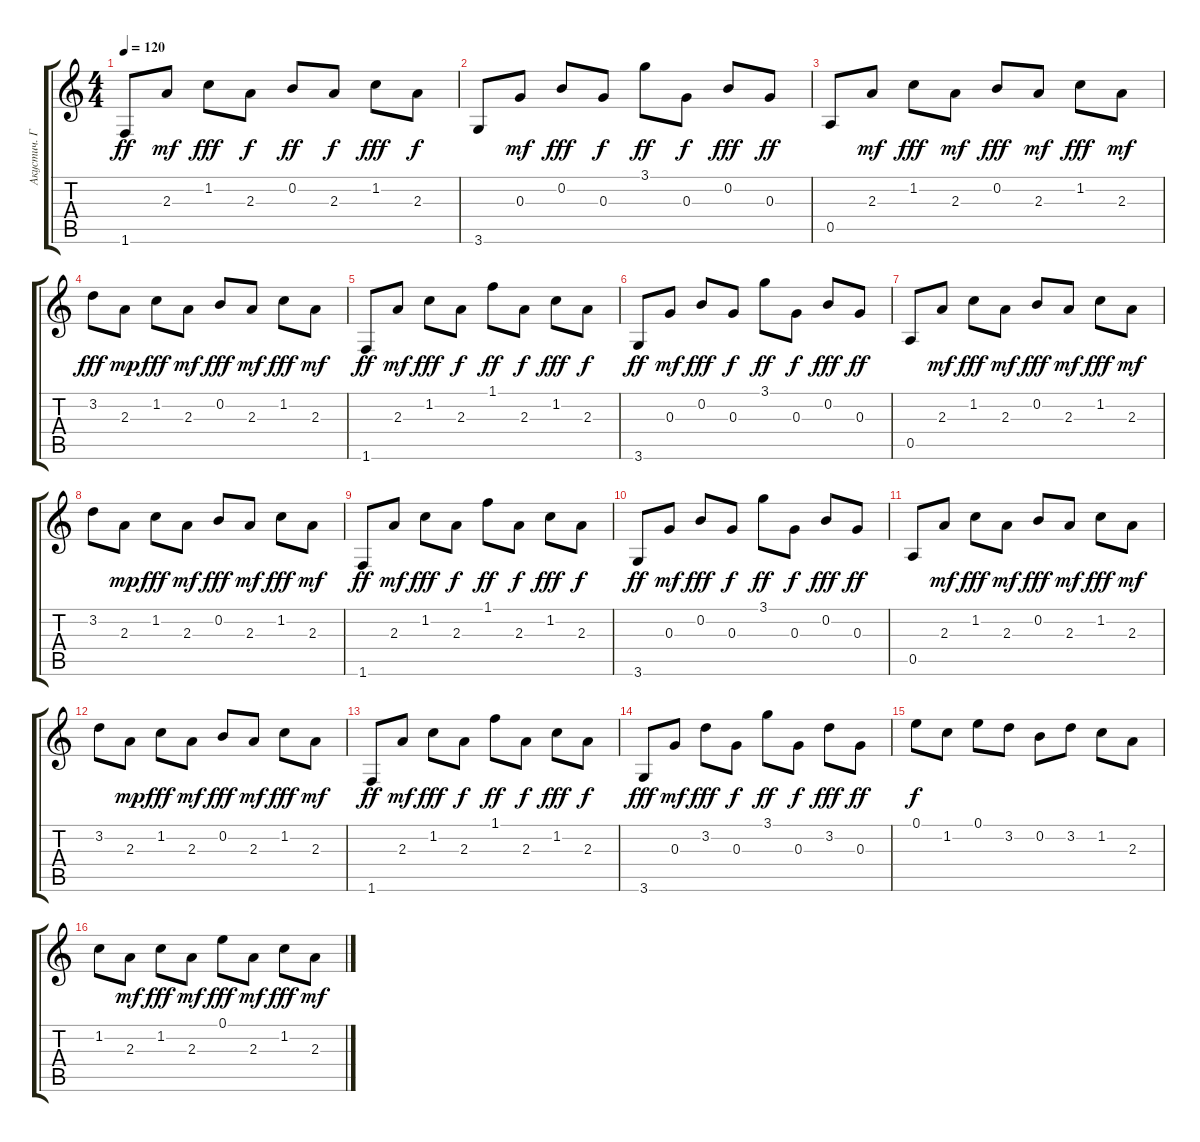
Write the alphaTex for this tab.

\track ("Акустич. Гитара" "Акустич. Г") {instrument acousticguitarsteel}
\staff {score tabs}
\tuning (E4 B3 G3 D3 A2 E2) {hide}
\ts (4 4)
\tempo 120
\clef g2
\ks c
1.6.8{dy ff} 2.3.8{dy mf} 1.2.8{dy fff} 2.3.8{dy f} 0.2.8{dy ff} 2.3.8{dy f} 1.2.8{dy fff} 2.3.8{dy f} |
3.6.8 0.3.8{dy mf} 0.2.8{dy fff} 0.3.8{dy f} 3.1.8{dy ff} 0.3.8{dy f} 0.2.8{dy fff} 0.3.8{dy ff} |
0.5.8 2.3.8{dy mf} 1.2.8{dy fff} 2.3.8{dy mf} 0.2.8{dy fff} 2.3.8{dy mf} 1.2.8{dy fff} 2.3.8{dy mf} |
3.2.8{dy fff} 2.3.8{dy mp} 1.2.8{dy fff} 2.3.8{dy mf} 0.2.8{dy fff} 2.3.8{dy mf} 1.2.8{dy fff} 2.3.8{dy mf} |
1.6.8{dy ff} 2.3.8{dy mf} 1.2.8{dy fff} 2.3.8{dy f} 1.1.8{dy ff} 2.3.8{dy f} 1.2.8{dy fff} 2.3.8{dy f} |
3.6.8{dy ff} 0.3.8{dy mf} 0.2.8{dy fff} 0.3.8{dy f} 3.1.8{dy ff} 0.3.8{dy f} 0.2.8{dy fff} 0.3.8{dy ff} |
0.5.8 2.3.8{dy mf} 1.2.8{dy fff} 2.3.8{dy mf} 0.2.8{dy fff} 2.3.8{dy mf} 1.2.8{dy fff} 2.3.8{dy mf} |
3.2.8 2.3.8{dy mp} 1.2.8{dy fff} 2.3.8{dy mf} 0.2.8{dy fff} 2.3.8{dy mf} 1.2.8{dy fff} 2.3.8{dy mf} |
1.6.8{dy ff} 2.3.8{dy mf} 1.2.8{dy fff} 2.3.8{dy f} 1.1.8{dy ff} 2.3.8{dy f} 1.2.8{dy fff} 2.3.8{dy f} |
3.6.8{dy ff} 0.3.8{dy mf} 0.2.8{dy fff} 0.3.8{dy f} 3.1.8{dy ff} 0.3.8{dy f} 0.2.8{dy fff} 0.3.8{dy ff} |
0.5.8 2.3.8{dy mf} 1.2.8{dy fff} 2.3.8{dy mf} 0.2.8{dy fff} 2.3.8{dy mf} 1.2.8{dy fff} 2.3.8{dy mf} |
3.2.8 2.3.8{dy mp} 1.2.8{dy fff} 2.3.8{dy mf} 0.2.8{dy fff} 2.3.8{dy mf} 1.2.8{dy fff} 2.3.8{dy mf} |
1.6.8{dy ff} 2.3.8{dy mf} 1.2.8{dy fff} 2.3.8{dy f} 1.1.8{dy ff} 2.3.8{dy f} 1.2.8{dy fff} 2.3.8{dy f} |
3.6.8{dy fff} 0.3.8{dy mf} 3.2.8{dy fff} 0.3.8{dy f} 3.1.8{dy ff} 0.3.8{dy f} 3.2.8{dy fff} 0.3.8{dy ff} |
0.1.8{dy f} 1.2.8 0.1.8 3.2.8 0.2.8 3.2.8 1.2.8 2.3.8 |
1.2.8 2.3.8{dy mf} 1.2.8{dy fff} 2.3.8{dy mf} 0.1.8{dy fff} 2.3.8{dy mf} 1.2.8{dy fff} 2.3.8{dy mf}
